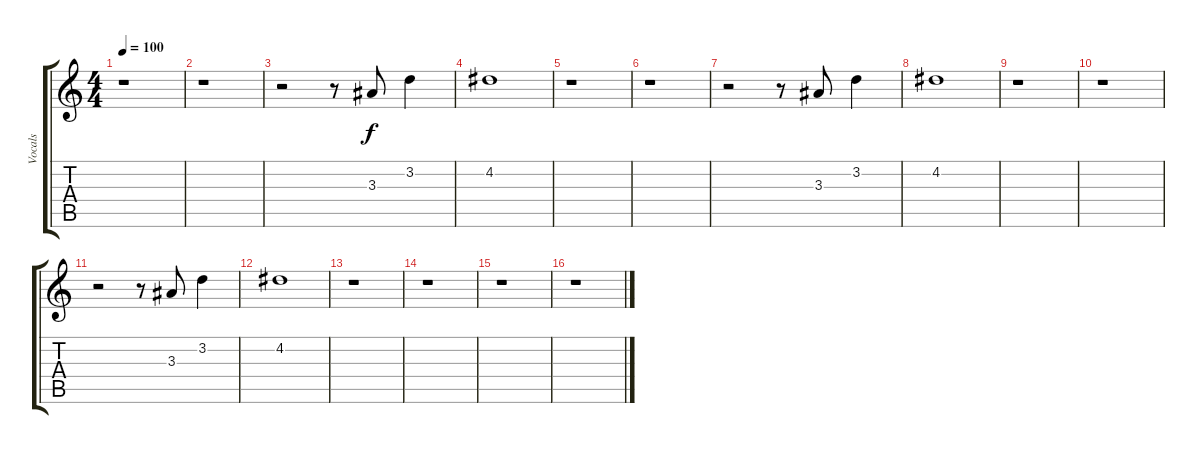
\track ("Vocals" "Vocals") {instrument overdrivenguitar}
\staff {score tabs}
\tuning (E4 B3 G3 D3 A2 E2) {hide}
\ts (4 4)
\tempo 100
\clef g2
\ks c
r.1{dy f} |
r.1 |
r.2 r.8 3.3.8 3.2.4 |
4.2.1 |
r.1 |
r.1 |
r.2 r.8 3.3.8 3.2.4 |
4.2.1 |
r.1 |
r.1 |
r.2 r.8 3.3.8 3.2.4 |
4.2.1 |
r.1 |
r.1 |
r.1 |
r.1
